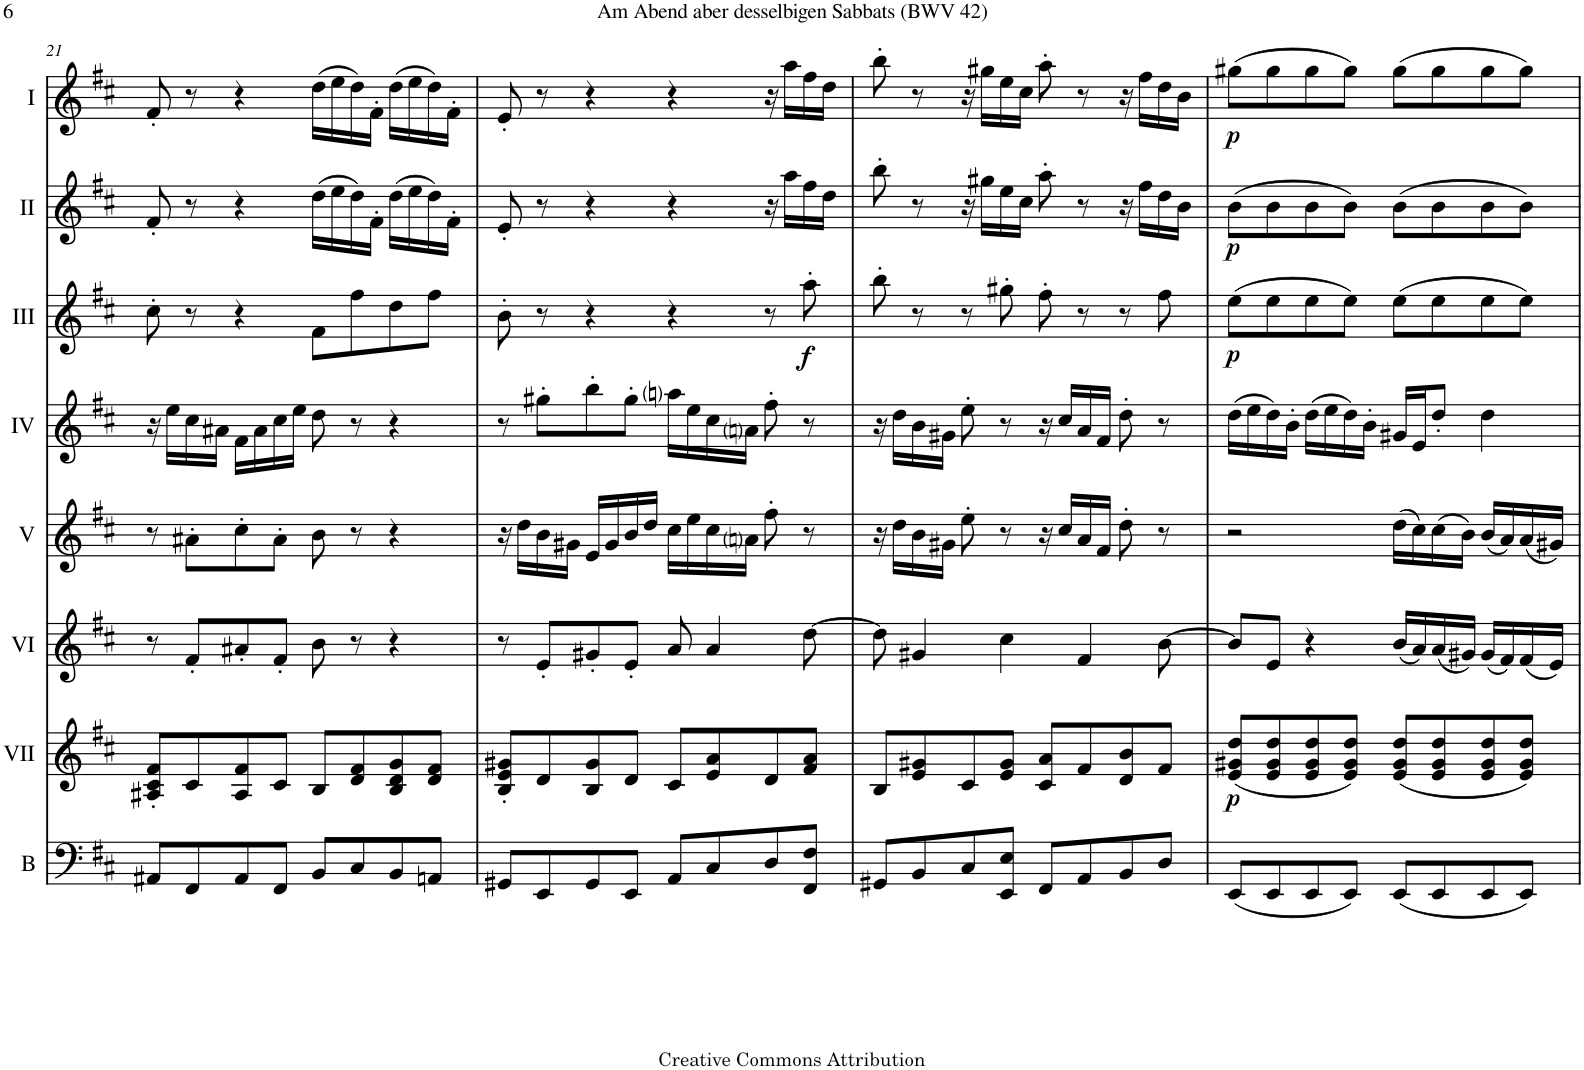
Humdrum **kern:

**kern	**kern	**dynam	**kern	**kern	**kern	**kern	**dynam	**kern	**dynam	**kern	**dynam
*part8	*part7	*part7	*part6	*part5	*part4	*part3	*part3	*part2	*part2	*part1	*part1
*staff8	*staff7	*staff7	*staff6	*staff5	*staff4	*staff3	*staff3	*staff2	*staff2	*staff1	*staff1
*I"Bass	*I"Acc. 7	*	*I"Acc. 6	*I"Acc. 5	*I"Acc. 4	*I"Acc. 3	*	*I"Acc. 2	*	*I"Acc. 1	*
*I'B	*	*	*	*	*	*	*	*	*	*	*
!!LO:PB:g=z
*clefF4	*clefG2	*	*clefG2	*clefG2	*clefG2	*clefG2	*	*clefG2	*	*clefG2	*
*Trd7c12	*	*	*Trd7c12	*	*	*Trd7c12	*	*	*	*	*
*k[f#c#]	*k[f#c#]	*	*k[f#c#]	*k[f#c#]	*k[f#c#]	*k[f#c#]	*	*k[f#c#]	*	*k[f#c#]	*
*M2/2	*M2/2	*	*M2/2	*M2/2	*M2/2	*M2/2	*	*M2/2	*	*M2/2	*
*met(c|)	*met(c|)	*	*met(c|)	*met(c|)	*met(c|)	*met(c|)	*	*met(c|)	*	*met(c|)	*
=21	=21	=21	=21	=21	=21	=21	=21	=21	=21	=21	=21
8AA#X/L	8A#X/' 8c#/' 8f#/'L	.	8r	8r	16r	8cc#'\	.	8f#'/	.	8f#'/	.
.	.	.	.	.	16ee\LL	.	.	.	.	.	.
8FF#/	8c#/	.	8f#'/L	8a#X'\L	16cc#\	8r	.	8r	.	8r	.
.	.	.	.	.	16a#X\JJ	.	.	.	.	.	.
8AA#/	8A#/ 8f#/	.	8a#X'/	8cc#'\	16f#\LL	4r	.	4r	.	4r	.
.	.	.	.	.	16a#\	.	.	.	.	.	.
8FF#/J	8c#/J	.	8f#'/J	8a#'\J	16cc#\	.	.	.	.	.	.
.	.	.	.	.	16ee\JJ	.	.	.	.	.	.
8BB/L	8B/L	.	8b\	8b\	8dd\	8f#\L	.	(16dd\LL	.	(16dd\LL	.
.	.	.	.	.	.	.	.	16ee\	.	16ee\	.
8C#/	8d/ 8f#/	.	8r	8r	8r	8ff#\	.	16dd\)	.	16dd\)	.
.	.	.	.	.	.	.	.	16f#'\JJ	.	16f#'\JJ	.
8BB/	8B/ 8d/ 8g/	.	4r	4r	4r	8dd\	.	(16dd\LL	.	(16dd\LL	.
.	.	.	.	.	.	.	.	16ee\	.	16ee\	.
8AAn/J	8d/ 8f#/J	.	.	.	.	8ff#\J	.	16dd\)	.	16dd\)	.
.	.	.	.	.	.	.	.	16f#'\JJ	.	16f#'\JJ	.
=22	=22	=22	=22	=22	=22	=22	=22	=22	=22	=22	=22
8GG#X/L	8B/' 8e/' 8g#X/'L	.	8r	16r	8r	8b'\	.	8e'/	.	8e'/	.
.	.	.	.	16dd\LL	.	.	.	.	.	.	.
8EE/	8d/	.	8e'/L	16b\	8gg#X'\L	8r	.	8r	.	8r	.
.	.	.	.	16g#X\JJ	.	.	.	.	.	.	.
8GG#/	8B/ 8g#/	.	8g#X'/	16e/LL	8bb'\	4r	.	4r	.	4r	.
.	.	.	.	16g#/	.	.	.	.	.	.	.
8EE/J	8d/J	.	8e'/J	16b/	8gg#'\J	.	.	.	.	.	.
.	.	.	.	16dd/JJ	.	.	.	.	.	.	.
8AA/L	8c#/L	.	8a/	16cc#\LL	16aani\LL	4r	.	4r	.	4r	.
.	.	.	.	16ee\	16ee\	.	.	.	.	.	.
8C#/	8e/ 8a/	.	4a/	16cc#\	16cc#\	.	.	.	.	.	.
.	.	.	.	16ani\JJ	16ani\JJ	.	.	.	.	.	.
8D/	8d/	.	.	8ff#'\	8ff#'\	8r	.	16r	.	16r	.
.	.	.	.	.	.	.	.	16aa\LL	.	16aa\LL	.
!	!	!	!	!	!	!	!LO:DY:b	!	!	!	!
8FF#/ 8F#/J	8f#/ 8a/J	.	[8dd\	8r	8r	8aa'\	f	16ff#\	.	16ff#\	.
.	.	.	.	.	.	.	.	16dd\JJ	.	16dd\JJ	.
=23	=23	=23	=23	=23	=23	=23	=23	=23	=23	=23	=23
8GG#X/L	8B/L	.	8dd\]	16r	16r	8bb'\	.	8bb'\	.	8bb'\	.
.	.	.	.	16dd\LL	16dd\LL	.	.	.	.	.	.
8BB/	8e/ 8g#X/	.	4g#X/	16b\	16b\	8r	.	8r	.	8r	.
.	.	.	.	16g#X\JJ	16g#X\JJ	.	.	.	.	.	.
8C#/	8c#/	.	.	8ee'\	8ee'\	8r	.	16r	.	16r	.
.	.	.	.	.	.	.	.	16gg#X\LL	.	16gg#X\LL	.
8EE/ 8E/J	8e/ 8g#/J	.	4cc#\	8r	8r	8gg#X'\	.	16ee\	.	16ee\	.
.	.	.	.	.	.	.	.	16cc#\JJ	.	16cc#\JJ	.
8FF#/L	8c#/ 8a/L	.	.	16r	16r	8ff#'\	.	8aa'\	.	8aa'\	.
.	.	.	.	16cc#/LL	16cc#/LL	.	.	.	.	.	.
8AA/	8f#/	.	4f#/	16a/	16a/	8r	.	8r	.	8r	.
.	.	.	.	16f#/JJ	16f#/JJ	.	.	.	.	.	.
8BB/	8d/ 8b/	.	.	8dd'\	8dd'\	8r	.	16r	.	16r	.
.	.	.	.	.	.	.	.	16ff#\LL	.	16ff#\LL	.
8D/J	8f#/J	.	[8b\	8r	8r	8ff#\	.	16dd\	.	16dd\	.
.	.	.	.	.	.	.	.	16b\JJ	.	16b\JJ	.
=24	=24	=24	=24	=24	=24	=24	=24	=24	=24	=24	=24
!	!	!LO:DY:b	!	!	!	!	!LO:DY:b	!	!LO:DY:b	!	!LO:DY:b
(8EE/L	(8e/ 8g#X/ 8dd/L	p	8b/L]	2r	(16dd\LL	(8ee\L	p	(8b\L	p	(8gg#X\L	p
.	.	.	.	.	16ee\	.	.	.	.	.	.
8EE/	8e/ 8g#/ 8dd/	.	8e/J	.	16dd\)	8ee\	.	8b\	.	8gg#\	.
.	.	.	.	.	16b'\JJ	.	.	.	.	.	.
8EE/	8e/ 8g#/ 8dd/	.	4r	.	(16dd\LL	8ee\	.	8b\	.	8gg#\	.
.	.	.	.	.	16ee\	.	.	.	.	.	.
8EE/J)	8e/ 8g#/ 8dd/J)	.	.	.	16dd\)	8ee\J)	.	8b\J)	.	8gg#\J)	.
.	.	.	.	.	16b'\JJ	.	.	.	.	.	.
(8EE/L	(8e/ 8g#/ 8dd/L	.	(16b/LL	(16dd\LL	16g#X/LL	(8ee\L	.	(8b\L	.	(8gg#\L	.
.	.	.	16a/)	16cc#\)	16e/J	.	.	.	.	.	.
8EE/	8e/ 8g#/ 8dd/	.	(16a/	(16cc#\	8dd'/J	8ee\	.	8b\	.	8gg#\	.
.	.	.	16g#X/JJ)	16b\JJ)	.	.	.	.	.	.	.
8EE/	8e/ 8g#/ 8dd/	.	(16g#/LL	(16b/LL	4dd\	8ee\	.	8b\	.	8gg#\	.
.	.	.	16f#/)	16a/)	.	.	.	.	.	.	.
8EE/J)	8e/ 8g#/ 8dd/J)	.	(16f#/	(16a/	.	8ee\J)	.	8b\J)	.	8gg#\J)	.
.	.	.	16e/JJ)	16g#X/JJ)	.	.	.	.	.	.	.
=	=	=	=	=	=	=	=	=	=	=	=
*-	*-	*-	*-	*-	*-	*-	*-	*-	*-	*-	*-
